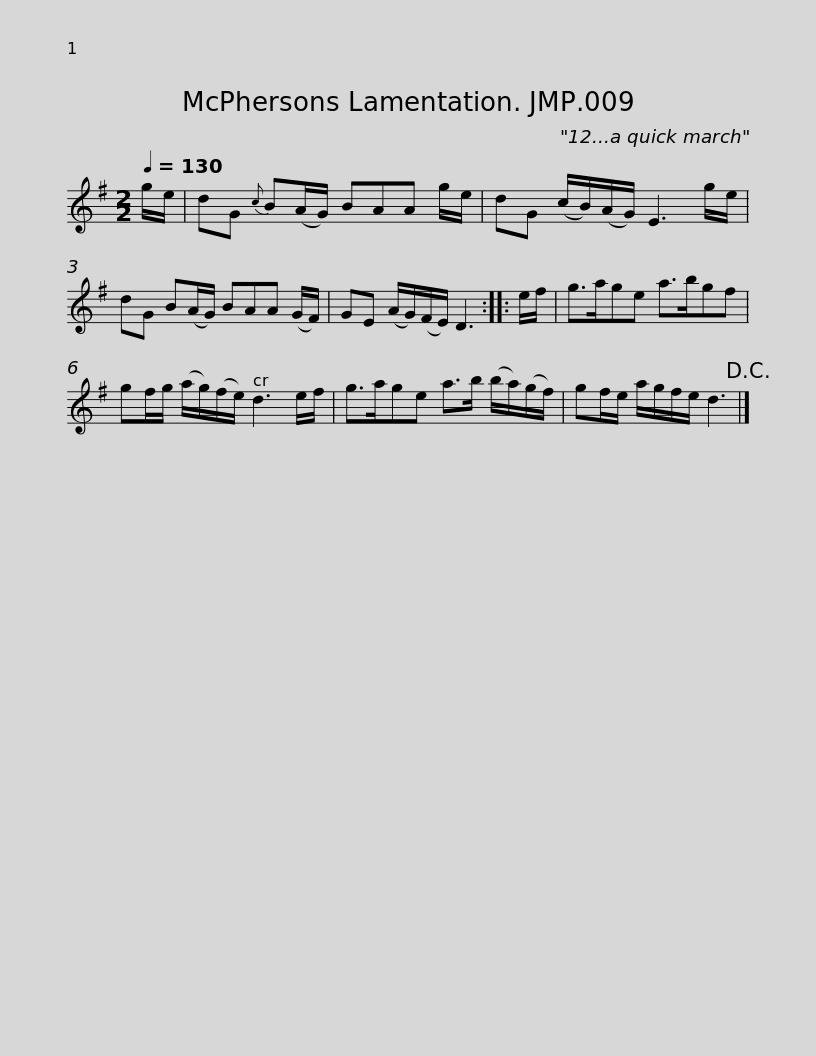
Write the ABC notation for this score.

X:1
L:1/8
Q:1/4=130
M:2/2
I:linebreak $
K:G
V:1 treble
V:1
 g/e/ | dG{c} B(A/G/) BAA g/e/ | dG (c/B/)(A/G/) E3 g/e/ |$ dG B(A/G/) BAA (G/F/) | GE (A/G/)(F/E/) D3 ::$ %5
 e/f/ | g>age a>bgf | gf/g/ (a/g/)(f/e/) d3 e/f/ |$ g>age a>b (b/a/)(g/f/) | gf/e/ a/g/f/e/ d3!D.C.! |] %10
